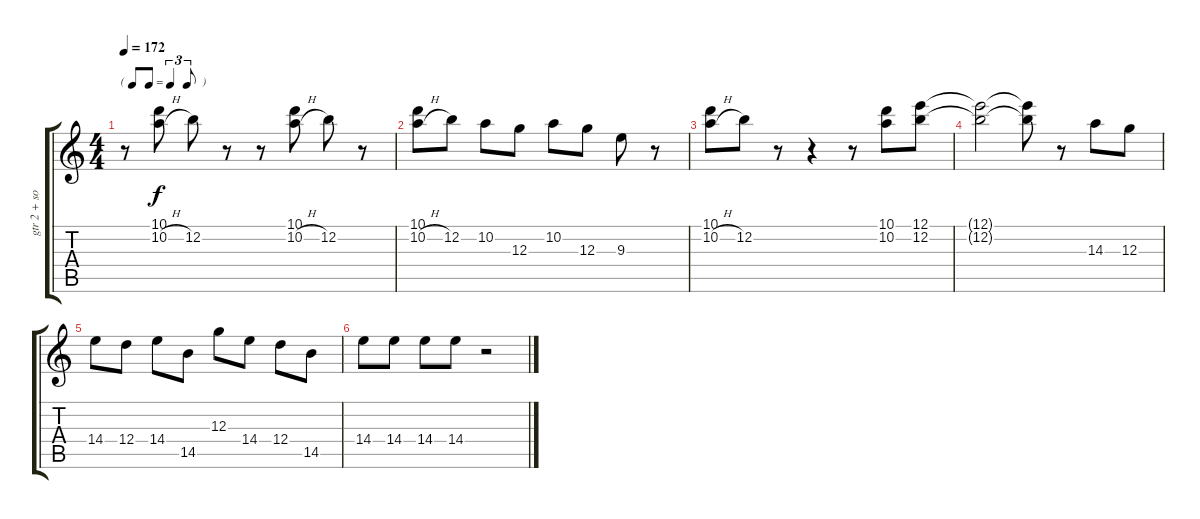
\track ("gtr 2 + solo final" "gtr 2 + so") {instrument overdrivenguitar}
\staff {score tabs}
\tuning (E4 B3 G3 D3 A2 E2) {hide}
\ts (4 4)
\tf triplet8th
\tempo 172
\clef g2
\ks c
r.8{dy f} (10.1 10.2{h}).8 12.2.8 r.8 r.8 (10.1 10.2{h}).8 12.2.8 r.8 |
(10.1 10.2{h}).8 12.2.8 10.2.8 12.3.8 10.2.8 12.3.8 9.3.8 r.8 |
(10.1 10.2{h}).8 12.2.8 r.8 r.4 r.8 (10.1 10.2).8 (12.1 12.2).8 |
(12.1{t} 12.2{t}).2 (12.1{t} 12.2{t}).8 r.8 14.3.8 12.3.8 |
14.4.8 12.4.8 14.4.8 14.5.8 12.3.8 14.4.8 12.4.8 14.5.8 |
14.4.8 14.4.8 14.4.8 14.4.8 r.2
